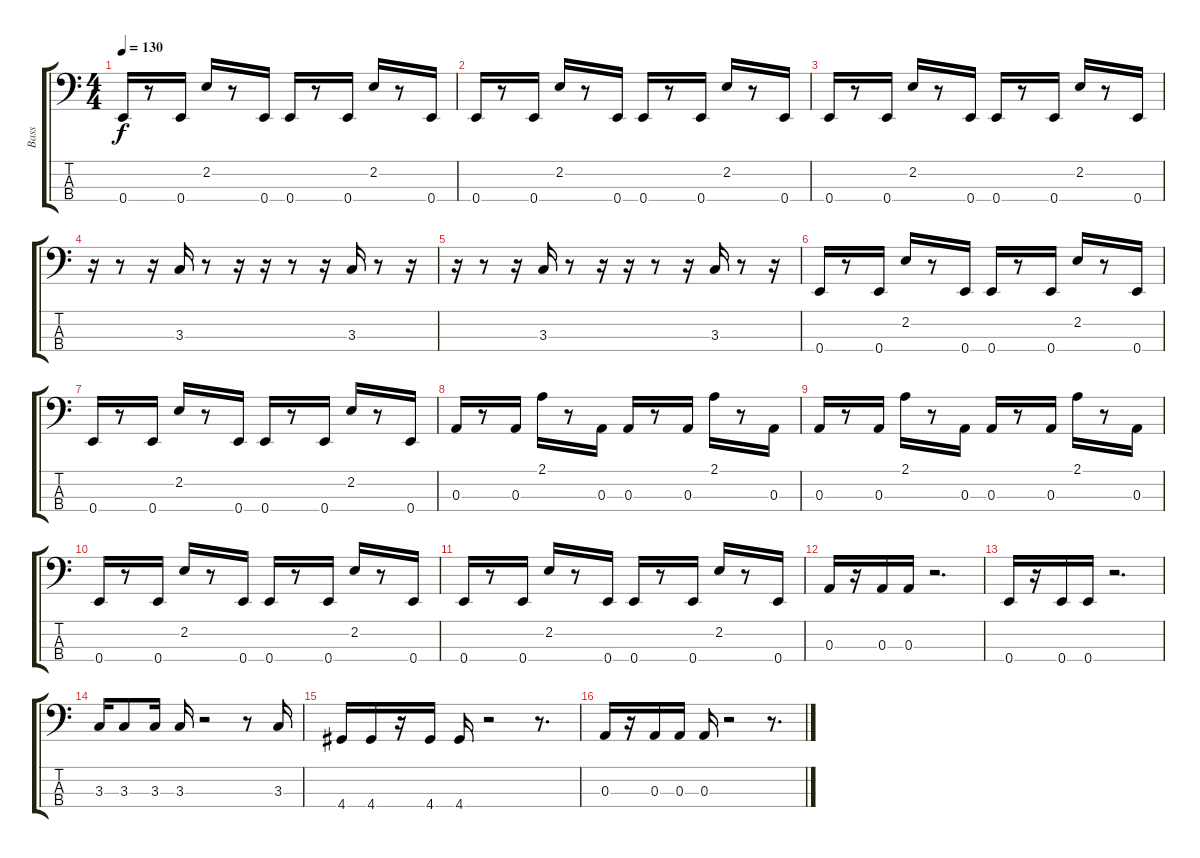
\track ("Bass" "Bass") {instrument electricbassfinger}
\staff {score tabs}
\tuning (G2 D2 A1 E1) {hide}
\ts (4 4)
\tempo 130
\clef f4
\ks c
0.4.16{dy f} r.8 0.4.16 2.2.16 r.8 0.4.16 0.4.16 r.8 0.4.16 2.2.16 r.8 0.4.16 |
0.4.16 r.8 0.4.16 2.2.16 r.8 0.4.16 0.4.16 r.8 0.4.16 2.2.16 r.8 0.4.16 |
0.4.16 r.8 0.4.16 2.2.16 r.8 0.4.16 0.4.16 r.8 0.4.16 2.2.16 r.8 0.4.16 |
r.16 r.8 r.16 3.3.16 r.8 r.16 r.16 r.8 r.16 3.3.16 r.8 r.16 |
r.16 r.8 r.16 3.3.16 r.8 r.16 r.16 r.8 r.16 3.3.16 r.8 r.16 |
0.4.16 r.8 0.4.16 2.2.16 r.8 0.4.16 0.4.16 r.8 0.4.16 2.2.16 r.8 0.4.16 |
0.4.16 r.8 0.4.16 2.2.16 r.8 0.4.16 0.4.16 r.8 0.4.16 2.2.16 r.8 0.4.16 |
0.3.16 r.8 0.3.16 2.1.16 r.8 0.3.16 0.3.16 r.8 0.3.16 2.1.16 r.8 0.3.16 |
0.3.16 r.8 0.3.16 2.1.16 r.8 0.3.16 0.3.16 r.8 0.3.16 2.1.16 r.8 0.3.16 |
0.4.16 r.8 0.4.16 2.2.16 r.8 0.4.16 0.4.16 r.8 0.4.16 2.2.16 r.8 0.4.16 |
0.4.16 r.8 0.4.16 2.2.16 r.8 0.4.16 0.4.16 r.8 0.4.16 2.2.16 r.8 0.4.16 |
0.3.16 r.16 0.3.16 0.3.16 r.2{d} |
0.4.16 r.16 0.4.16 0.4.16 r.2{d} |
3.3.16 3.3.8 3.3.16 3.3.16 r.2 r.8 3.3.16 |
4.4.16 4.4.16 r.16 4.4.16 4.4.16 r.2 r.8{d} |
0.3.16 r.16 0.3.16 0.3.16 0.3.16 r.2 r.8{d}
